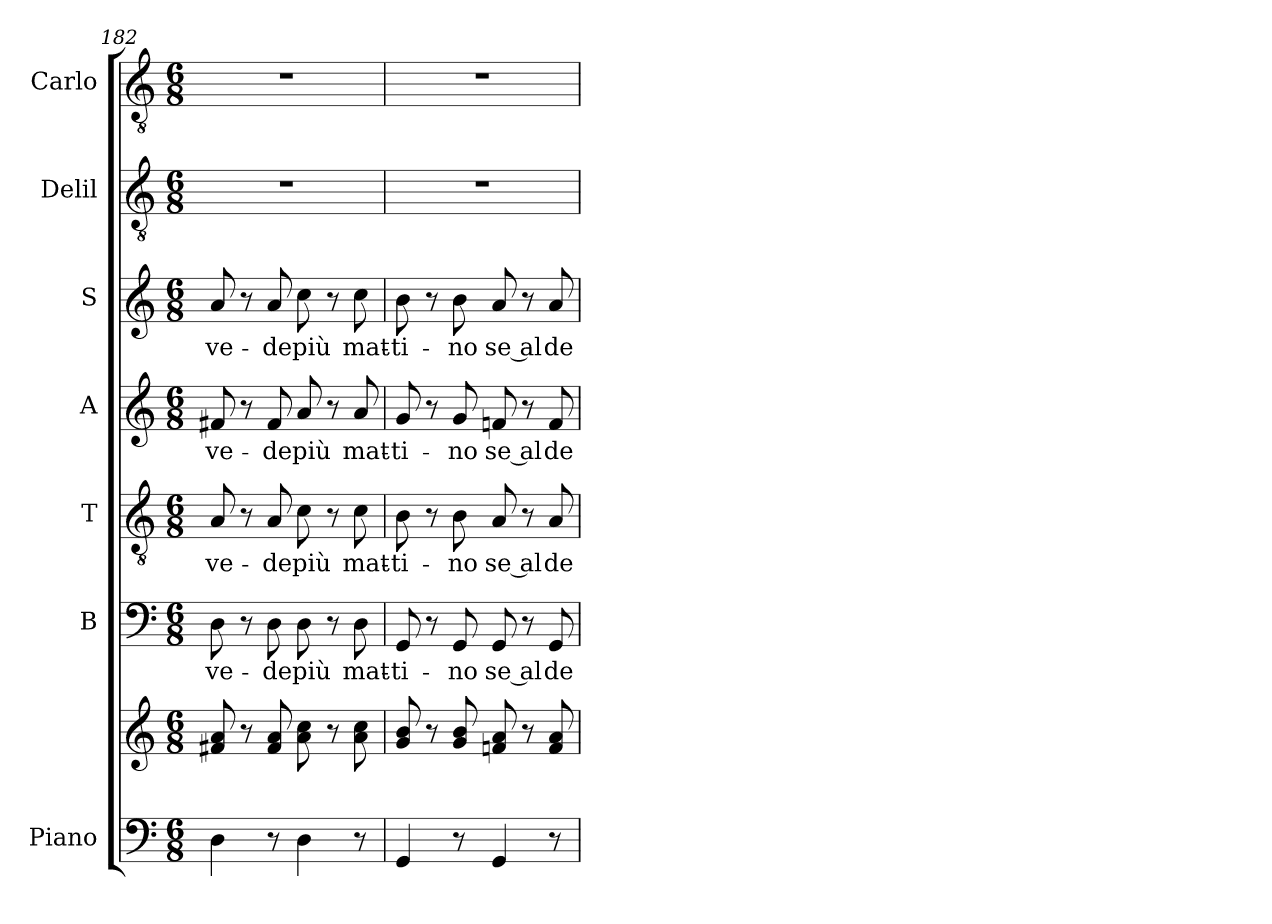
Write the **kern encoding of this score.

**kern	**kern	**kern	**text	**kern	**text	**kern	**text	**kern	**text	**kern	**kern
*part7	*part7	*part6	*part6	*part5	*part5	*part4	*part4	*part3	*part3	*part2	*part1
*staff8	*staff7	*staff6	*staff6	*staff5	*staff5	*staff4	*staff4	*staff3	*staff3	*staff2	*staff1
*I"Piano	*	*I"B	*	*I"T	*	*I"A	*	*I"S	*	*I"Delil	*I"Carlo
*I'Pno	*	*I'B	*	*I'T	*	*I'A	*	*I'S	*	*	*
*clefF4	*clefG2	*clefF4	*	*clefGv2	*	*clefG2	*	*clefG2	*	*clefGv2	*clefGv2
*k[]	*k[]	*k[]	*	*k[]	*	*k[]	*	*k[]	*	*k[]	*k[]
*M6/8	*M6/8	*M6/8	*	*M6/8	*	*M6/8	*	*M6/8	*	*M6/8	*M6/8
=182	=182	=182	=182	=182	=182	=182	=182	=182	=182	=182	=182
4D\	8f#X/ 8a/	8D\	ve-	8A/	ve-	8f#X/	ve-	8a/	ve-	2.r	2.r
.	8r	8r	.	8r	.	8r	.	8r	.	.	.
8r	8f#/ 8a/	8D\	-de	8A/	-de	8f#/	-de	8a/	-de	.	.
4D\	8a\ 8cc\	8D\	più	8c\	più	8a/	più	8cc\	più	.	.
.	8r	8r	.	8r	.	8r	.	8r	.	.	.
8r	8a\ 8cc\	8D\	mat-	8c\	mat-	8a/	mat-	8cc\	mat-	.	.
!!LO:PB:g=z
=183	=183	=183	=183	=183	=183	=183	=183	=183	=183	=183	=183
4GG/	8g/ 8b/	8GG/	-ti-	8B\	-ti-	8g/	-ti-	8b\	-ti-	2.r	2.r
.	8r	8r	.	8r	.	8r	.	8r	.	.	.
8r	8g/ 8b/	8GG/	-no	8B\	-no	8g/	-no	8b\	-no	.	.
4GG/	8fn/ 8a/	8GG/	se al	8A/	se al	8fn/	se al	8a/	se al	.	.
.	8r	8r	.	8r	.	8r	.	8r	.	.	.
8r	8f/ 8a/	8GG/	de-	8A/	de-	8f/	de-	8a/	de-	.	.
=	=	=	=	=	=	=	=	=	=	=	=
*-	*-	*-	*-	*-	*-	*-	*-	*-	*-	*-	*-
